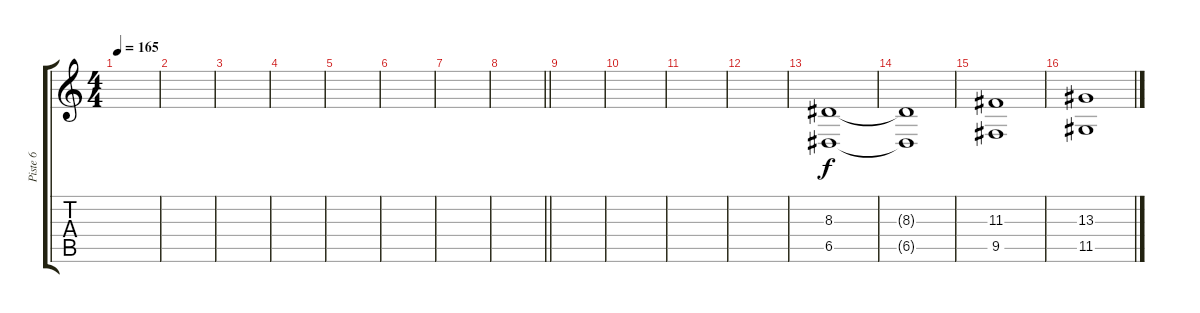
\track ("Piste 6" "Piste 6") {instrument pad8sweep}
\staff {score tabs}
\tuning (E4 B3 G3 D3 A2 E2) {hide}
\ts (4 4)
\tempo 165
\clef g2
\ks c
|
|
|
|
|
|
|
\barLineRight lightlight
|
|
|
|
|
(8.3 6.5).1 |
(8.3{t} 6.5{t}).1 |
(11.3 9.5).1 |
(13.3 11.5).1
